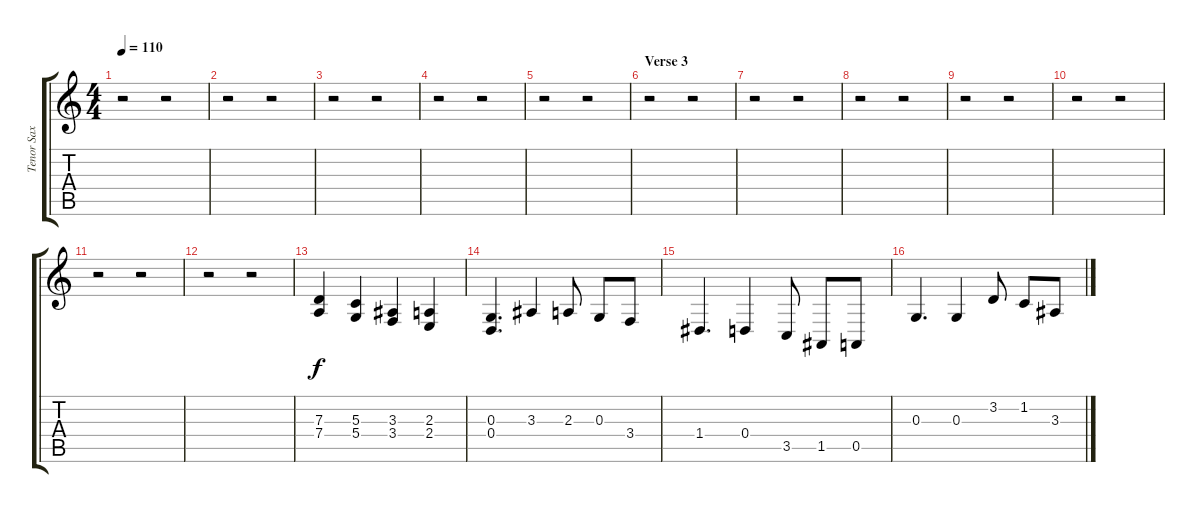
\track ("Tenor Sax" "Tenor Sax") {instrument tenorsax}
\staff {score tabs}
\tuning (E4 B3 G3 D3 A2 E2) {hide}
\ts (4 4)
\tempo 110
\clef g2
\ks c
r.2{dy f} r.2 |
r.2 r.2 |
r.2 r.2 |
r.2 r.2 |
r.2 r.2 |
\section ("" "Verse 3")
r.2 r.2 |
r.2 r.2 |
r.2 r.2 |
r.2 r.2 |
r.2 r.2 |
r.2 r.2 |
r.2 r.2 |
(7.3 7.4).4 (5.3 5.4).4 (3.3 3.4).4 (2.3 2.4).4 |
(0.3 0.4).4{d} 3.3.4 2.3.8 0.3.8 3.4.8 |
1.4.4{d} 0.4.4 3.5.8 1.5.8 0.5.8 |
0.3.4{d} 0.3.4 3.2.8 1.2.8 3.3.8
